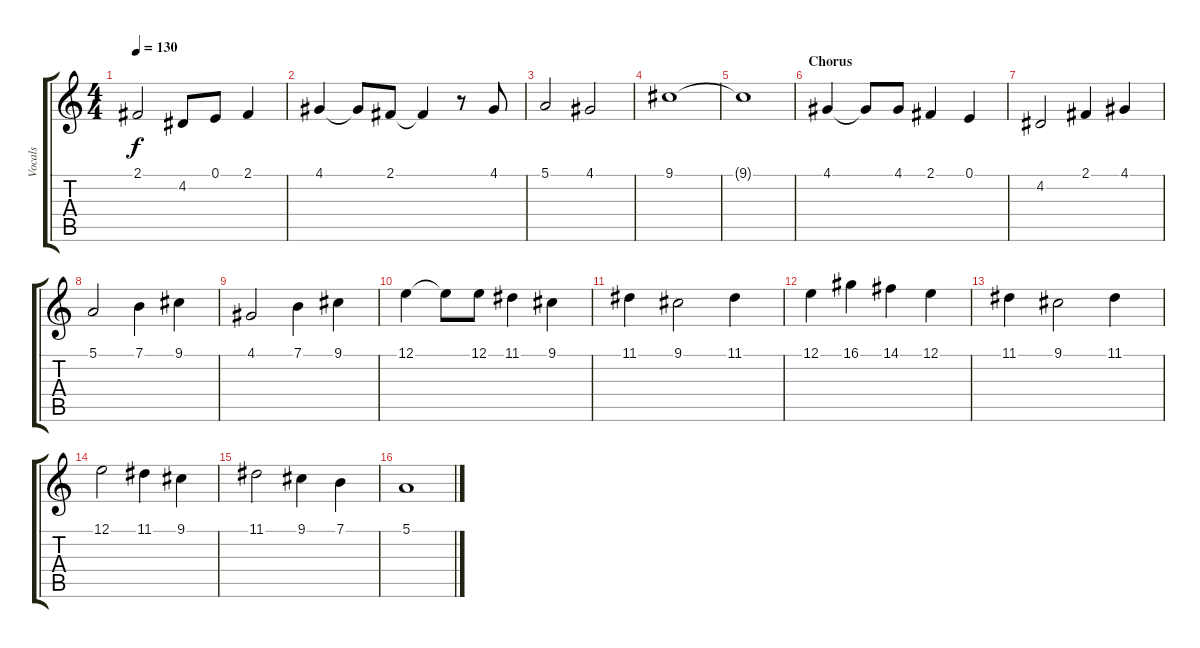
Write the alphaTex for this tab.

\track ("Vocals" "Vocals") {instrument voiceoohs}
\staff {score tabs}
\tuning (E4 B3 G3 D3 A2 E2) {hide}
\ts (4 4)
\tempo 130
\clef g2
\ks c
2.1.2{dy f} 4.2.8 0.1.8 2.1.4 |
4.1.4 4.1{t}.8 2.1.8 2.1{t}.4 r.8 4.1.8 |
5.1.2 4.1.2 |
9.1.1 |
9.1{t}.1 |
\section ("" "Chorus")
4.1.4 4.1{t}.8 4.1.8 2.1.4 0.1.4 |
4.2.2 2.1.4 4.1.4 |
5.1.2 7.1.4 9.1.4 |
4.1.2 7.1.4 9.1.4 |
12.1.4 12.1{t}.8 12.1.8 11.1.4 9.1.4 |
11.1.4 9.1.2 11.1.4 |
12.1.4 16.1.4 14.1.4 12.1.4 |
11.1.4 9.1.2 11.1.4 |
12.1.2 11.1.4 9.1.4 |
11.1.2 9.1.4 7.1.4 |
5.1.1
